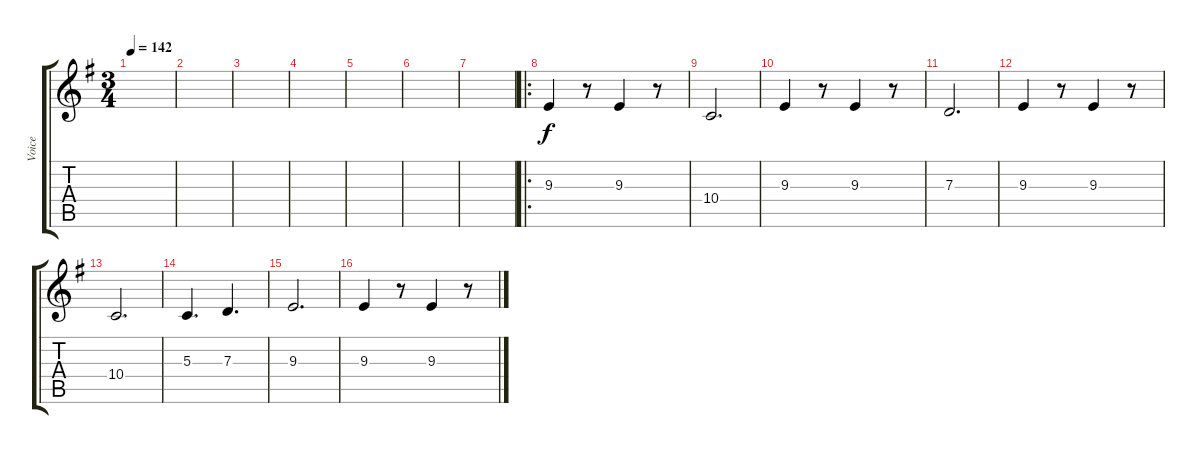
\track ("Voice" "Voice") {instrument lead6voice}
\staff {score tabs}
\tuning (E4 B3 G3 D3 A2 E2) {hide}
\ts (3 4)
\tempo 142
\clef g2
\ks eminor
|
|
|
|
|
|
|
\ro
9.3.4 r.8 9.3.4 r.8 |
10.4.2{d} |
9.3.4 r.8 9.3.4 r.8 |
7.3.2{d} |
9.3.4 r.8 9.3.4 r.8 |
10.4.2{d} |
5.3.4{d} 7.3.4{d} |
9.3.2{d} |
9.3.4 r.8 9.3.4 r.8
